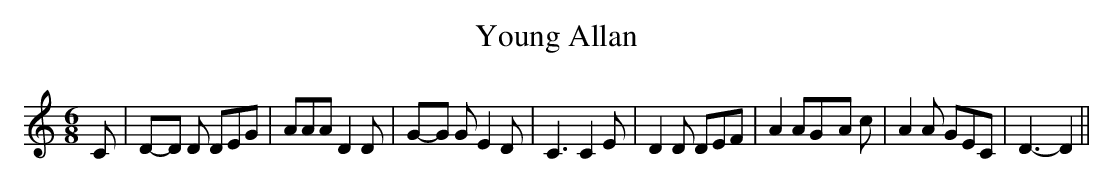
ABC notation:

X:1
T:Young Allan
M:6/8
L:1/8
K:C
 C|D-D D DEG| AAA D2 D|G-G G E2 D| C3 C2 E| D2 D DEF| A2 AG-A c| A2 A GEC|\
 D3- D2||
